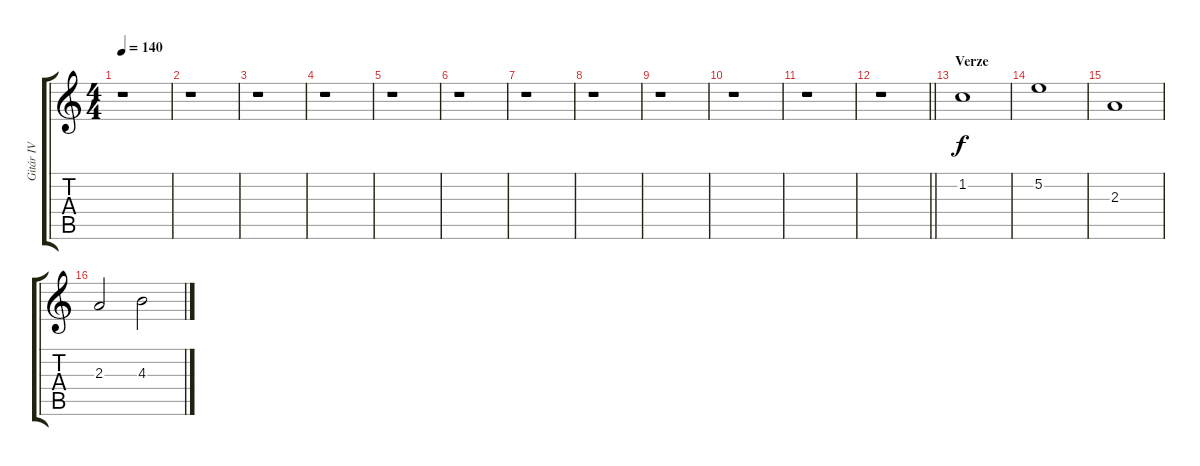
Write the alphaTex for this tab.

\track ("Gitár IV" "Gitár IV") {instrument distortionguitar}
\staff {score tabs}
\tuning (E4 B3 G3 D3 A2 E2) {hide}
\ts (4 4)
\tempo 140
\clef g2
\ks c
r.1{dy f} |
r.1 |
r.1 |
r.1 |
r.1 |
r.1 |
r.1 |
r.1 |
r.1 |
r.1 |
r.1 |
\barLineRight lightlight
r.1 |
\section ("" "Verze")
1.2.1 |
5.2.1 |
2.3.1 |
2.3.2 4.3.2
